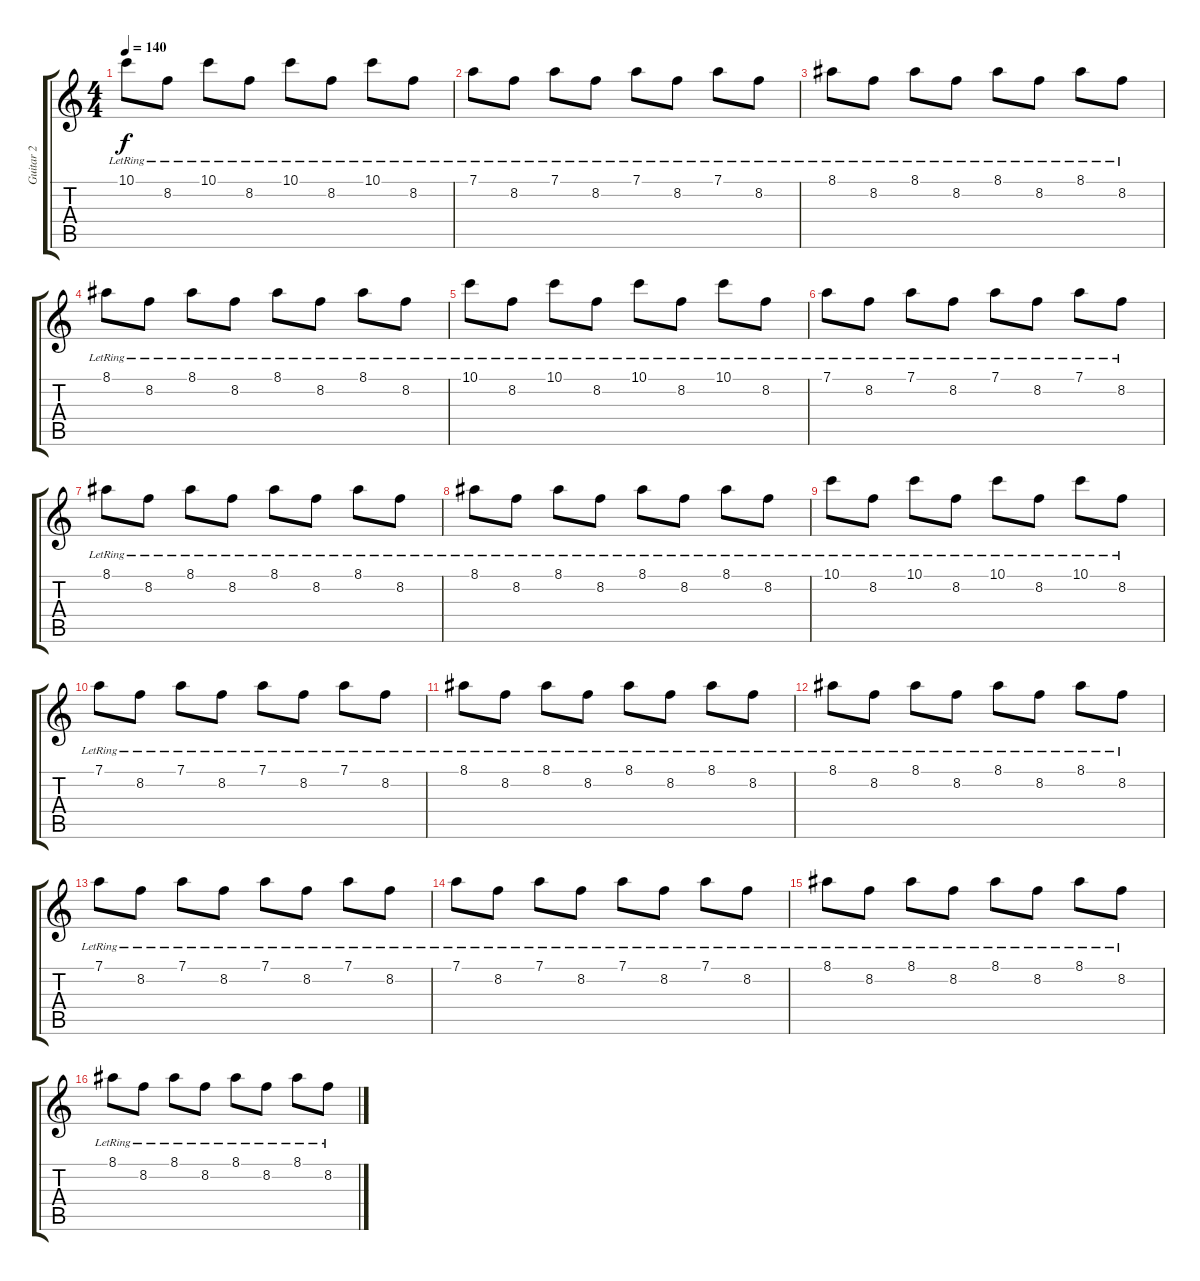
\track ("Guitar 2" "Guitar 2") {instrument acousticguitarnylon}
\staff {score tabs}
\tuning (D4 A3 F3 C3 G2 C2) {hide}
\ts (4 4)
\tempo 140
\clef g2
\ks c
10.1{lr}.8{dy f} 8.2{lr}.8 10.1{lr}.8 8.2{lr}.8 10.1{lr}.8 8.2{lr}.8 10.1{lr}.8 8.2{lr}.8 |
7.1{lr}.8 8.2{lr}.8 7.1{lr}.8 8.2{lr}.8 7.1{lr}.8 8.2{lr}.8 7.1{lr}.8 8.2{lr}.8 |
8.1{lr}.8 8.2{lr}.8 8.1{lr}.8 8.2{lr}.8 8.1{lr}.8 8.2{lr}.8 8.1{lr}.8 8.2{lr}.8 |
8.1{lr}.8 8.2{lr}.8 8.1{lr}.8 8.2{lr}.8 8.1{lr}.8 8.2{lr}.8 8.1{lr}.8 8.2{lr}.8 |
10.1{lr}.8 8.2{lr}.8 10.1{lr}.8 8.2{lr}.8 10.1{lr}.8 8.2{lr}.8 10.1{lr}.8 8.2{lr}.8 |
7.1{lr}.8 8.2{lr}.8 7.1{lr}.8 8.2{lr}.8 7.1{lr}.8 8.2{lr}.8 7.1{lr}.8 8.2{lr}.8 |
8.1{lr}.8 8.2{lr}.8 8.1{lr}.8 8.2{lr}.8 8.1{lr}.8 8.2{lr}.8 8.1{lr}.8 8.2{lr}.8 |
8.1{lr}.8 8.2{lr}.8 8.1{lr}.8 8.2{lr}.8 8.1{lr}.8 8.2{lr}.8 8.1{lr}.8 8.2{lr}.8 |
10.1{lr}.8 8.2{lr}.8 10.1{lr}.8 8.2{lr}.8 10.1{lr}.8 8.2{lr}.8 10.1{lr}.8 8.2{lr}.8 |
7.1{lr}.8 8.2{lr}.8 7.1{lr}.8 8.2{lr}.8 7.1{lr}.8 8.2{lr}.8 7.1{lr}.8 8.2{lr}.8 |
8.1{lr}.8 8.2{lr}.8 8.1{lr}.8 8.2{lr}.8 8.1{lr}.8 8.2{lr}.8 8.1{lr}.8 8.2{lr}.8 |
8.1{lr}.8 8.2{lr}.8 8.1{lr}.8 8.2{lr}.8 8.1{lr}.8 8.2{lr}.8 8.1{lr}.8 8.2{lr}.8 |
7.1{lr}.8 8.2{lr}.8 7.1{lr}.8 8.2{lr}.8 7.1{lr}.8 8.2{lr}.8 7.1{lr}.8 8.2{lr}.8 |
7.1{lr}.8 8.2{lr}.8 7.1{lr}.8 8.2{lr}.8 7.1{lr}.8 8.2{lr}.8 7.1{lr}.8 8.2{lr}.8 |
8.1{lr}.8 8.2{lr}.8 8.1{lr}.8 8.2{lr}.8 8.1{lr}.8 8.2{lr}.8 8.1{lr}.8 8.2{lr}.8 |
8.1{lr}.8 8.2{lr}.8 8.1{lr}.8 8.2{lr}.8 8.1{lr}.8 8.2{lr}.8 8.1{lr}.8 8.2{lr}.8
